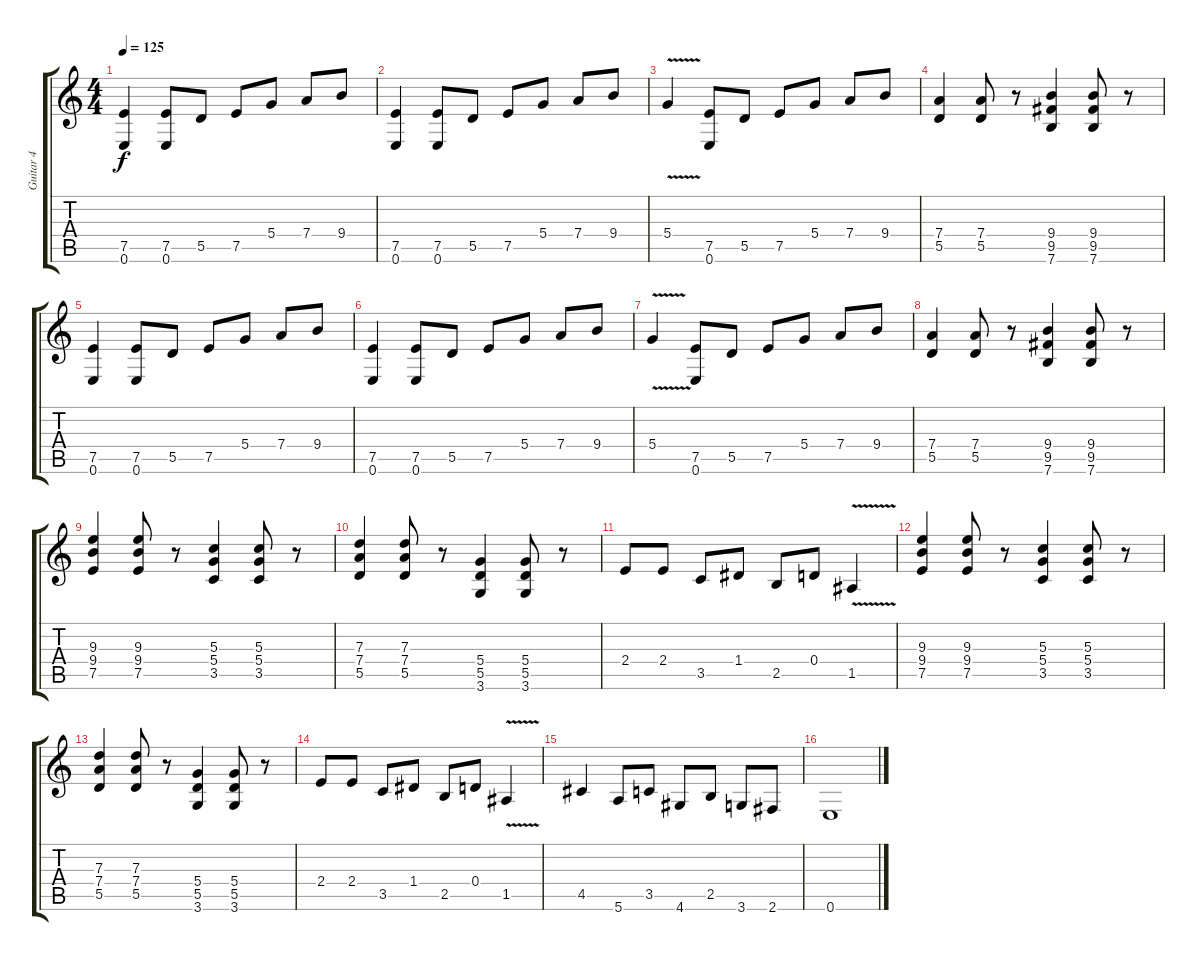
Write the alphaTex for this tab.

\track ("Guitar 4" "Guitar 4") {instrument distortionguitar}
\staff {score tabs}
\tuning (E4 B3 G3 D3 A2 E2) {hide}
\ts (4 4)
\tempo 125
\clef g2
\ks c
(7.5 0.6).4{dy f} (7.5 0.6).8 5.5.8 7.5.8 5.4.8 7.4.8 9.4.8 |
(7.5 0.6).4 (7.5 0.6).8 5.5.8 7.5.8 5.4.8 7.4.8 9.4.8 |
5.4{v}.4 (7.5 0.6).8 5.5.8 7.5.8 5.4.8 7.4.8 9.4.8 |
(7.4 5.5).4 (7.4 5.5).8 r.8 (9.4 9.5 7.6).4 (9.4 9.5 7.6).8 r.8 |
(7.5 0.6).4 (7.5 0.6).8 5.5.8 7.5.8 5.4.8 7.4.8 9.4.8 |
(7.5 0.6).4 (7.5 0.6).8 5.5.8 7.5.8 5.4.8 7.4.8 9.4.8 |
5.4{v}.4 (7.5 0.6).8 5.5.8 7.5.8 5.4.8 7.4.8 9.4.8 |
(7.4 5.5).4 (7.4 5.5).8 r.8 (9.4 9.5 7.6).4 (9.4 9.5 7.6).8 r.8 |
(9.3 9.4 7.5).4 (9.3 9.4 7.5).8 r.8 (5.3 5.4 3.5).4 (5.3 5.4 3.5).8 r.8 |
(7.3 7.4 5.5).4 (7.3 7.4 5.5).8 r.8 (5.4 5.5 3.6).4 (5.4 5.5 3.6).8 r.8 |
2.4.8 2.4.8 3.5.8 1.4.8 2.5.8 0.4.8 1.5{v}.4 |
(9.3 9.4 7.5).4 (9.3 9.4 7.5).8 r.8 (5.3 5.4 3.5).4 (5.3 5.4 3.5).8 r.8 |
(7.3 7.4 5.5).4 (7.3 7.4 5.5).8 r.8 (5.4 5.5 3.6).4 (5.4 5.5 3.6).8 r.8 |
2.4.8 2.4.8 3.5.8 1.4.8 2.5.8 0.4.8 1.5{v}.4 |
4.5.4 5.6.8 3.5.8 4.6.8 2.5.8 3.6.8 2.6.8 |
0.6.1
